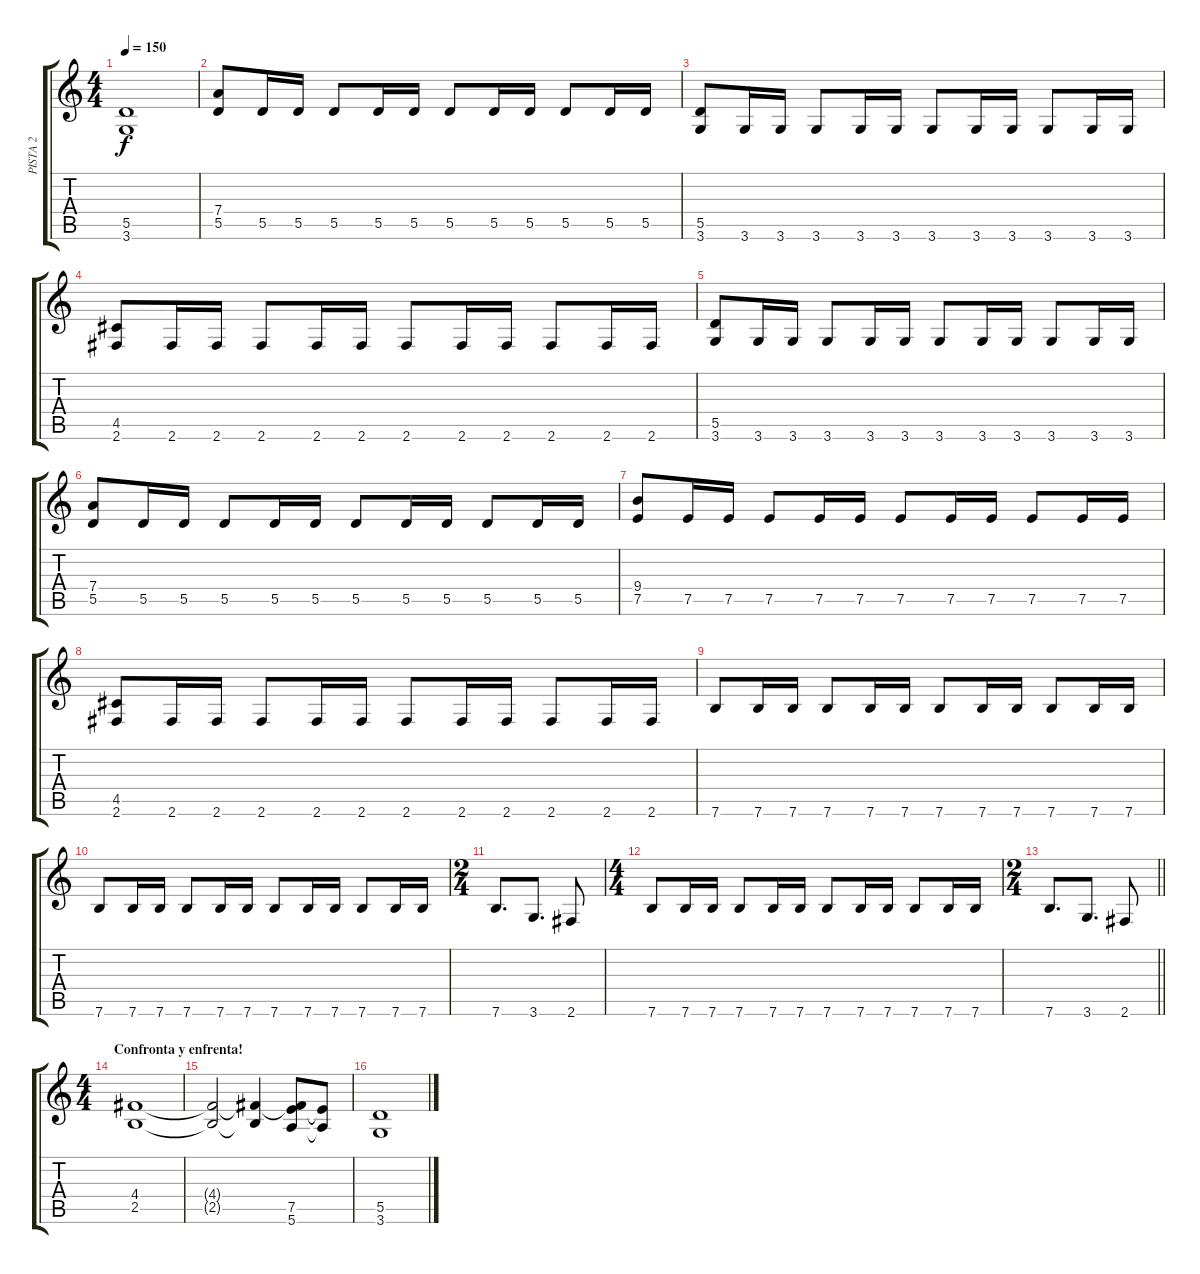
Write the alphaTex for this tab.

\track ("PISTA 2" "PISTA 2") {instrument distortionguitar}
\staff {score tabs}
\tuning (E4 B3 G3 D3 A2 E2) {hide}
\ts (4 4)
\tempo 150
\clef g2
\ks c
(5.5{t} 3.6{t}).1{dy f} |
(7.4 5.5).8 5.5.16 5.5.16 5.5.8 5.5.16 5.5.16 5.5.8 5.5.16 5.5.16 5.5.8 5.5.16 5.5.16 |
(5.5 3.6).8 3.6.16 3.6.16 3.6.8 3.6.16 3.6.16 3.6.8 3.6.16 3.6.16 3.6.8 3.6.16 3.6.16 |
(4.5 2.6).8 2.6.16 2.6.16 2.6.8 2.6.16 2.6.16 2.6.8 2.6.16 2.6.16 2.6.8 2.6.16 2.6.16 |
(5.5 3.6).8 3.6.16 3.6.16 3.6.8 3.6.16 3.6.16 3.6.8 3.6.16 3.6.16 3.6.8 3.6.16 3.6.16 |
(7.4 5.5).8 5.5.16 5.5.16 5.5.8 5.5.16 5.5.16 5.5.8 5.5.16 5.5.16 5.5.8 5.5.16 5.5.16 |
(9.4 7.5).8 7.5.16 7.5.16 7.5.8 7.5.16 7.5.16 7.5.8 7.5.16 7.5.16 7.5.8 7.5.16 7.5.16 |
(4.5 2.6).8 2.6.16 2.6.16 2.6.8 2.6.16 2.6.16 2.6.8 2.6.16 2.6.16 2.6.8 2.6.16 2.6.16 |
7.6.8 7.6.16 7.6.16 7.6.8 7.6.16 7.6.16 7.6.8 7.6.16 7.6.16 7.6.8 7.6.16 7.6.16 |
7.6.8 7.6.16 7.6.16 7.6.8 7.6.16 7.6.16 7.6.8 7.6.16 7.6.16 7.6.8 7.6.16 7.6.16 |
\ts (2 4)
7.6.8{d} 3.6.8{d} 2.6.8 |
\ts (4 4)
7.6.8 7.6.16 7.6.16 7.6.8 7.6.16 7.6.16 7.6.8 7.6.16 7.6.16 7.6.8 7.6.16 7.6.16 |
\ts (2 4)
\barLineRight lightlight
7.6.8{d} 3.6.8{d} 2.6.8 |
\ts (4 4)
\section ("" "Confronta y enfrenta!")
(4.4 2.5).1 |
(4.4{t} 2.5{t}).2 (4.4{t} 2.5{t}).4 (4.4{t} 7.5 5.6).8 (7.5{t} 5.6{t}).8 |
(5.5 3.6).1
